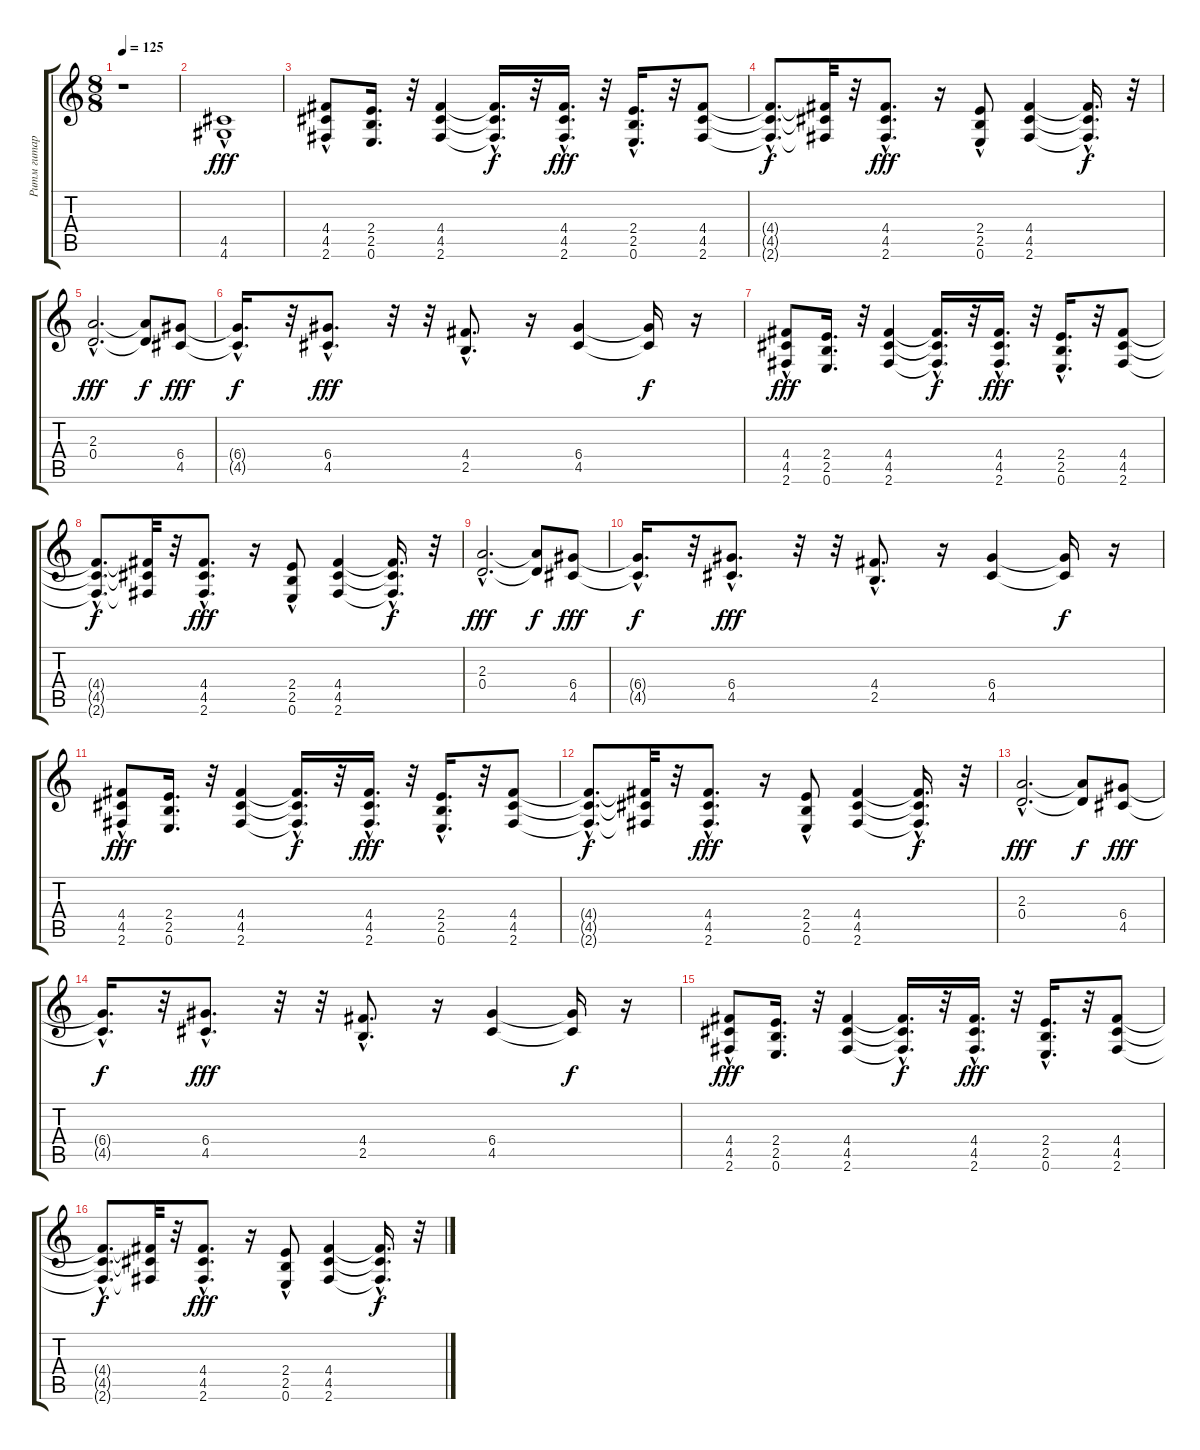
\track ("Ритм гитара" "Ритм гитар") {instrument distortionguitar}
\staff {score tabs}
\tuning (E4 B3 G3 D3 A2 E2) {hide}
\ts (8 8)
\tempo 125
\clef g2
\ks c
r.1{dy f} |
(4.5 4.6{hac}).1{dy fff} |
(4.4{hac} 4.5{hac} 2.6).8 (2.4 2.5 0.6).16{d} r.32 (4.4 4.5 2.6).4 (4.4{t} 4.5{hac t} 2.6{hac t}).16{d dy f} r.32 (4.4{hac} 4.5{hac} 2.6{hac}).16{d dy fff} r.32 (2.4 2.5 0.6{hac}).16{d} r.32 (4.4 4.5 2.6).8 |
(4.4{hac t} 4.5{hac t} 2.6{hac t}).8{d dy f} (4.4{t} 4.5{t} 2.6{t}).32 r.32 (4.4{hac} 4.5{hac} 2.6{hac}).8{d dy fff} r.16 (2.4{hac} 2.5{hac} 0.6).8 (4.4 4.5 2.6).4 (4.4{hac t} 4.5{t} 2.6{hac t}).16{d dy f} r.32 |
(2.3{hac} 0.4{hac}).2{d dy fff} (2.3{t} 0.4{t}).8{dy f} (6.4 4.5).8{dy fff} |
(6.4{hac t} 4.5{hac t}).16{d dy f} r.32 (6.4{hac} 4.5{hac}).8{d dy fff} r.32 r.32 (4.4{hac} 2.5{hac}).8{d} r.16 (6.4 4.5).4 (6.4{t} 4.5{t}).16{dy f} r.16 |
(4.4{hac} 4.5{hac} 2.6).8{dy fff} (2.4 2.5 0.6).16{d} r.32 (4.4 4.5 2.6).4 (4.4{t} 4.5{hac t} 2.6{hac t}).16{d dy f} r.32 (4.4{hac} 4.5{hac} 2.6{hac}).16{d dy fff} r.32 (2.4 2.5 0.6{hac}).16{d} r.32 (4.4 4.5 2.6).8 |
(4.4{hac t} 4.5{hac t} 2.6{hac t}).8{d dy f} (4.4{t} 4.5{t} 2.6{t}).32 r.32 (4.4{hac} 4.5{hac} 2.6{hac}).8{d dy fff} r.16 (2.4{hac} 2.5{hac} 0.6).8 (4.4 4.5 2.6).4 (4.4{hac t} 4.5{t} 2.6{hac t}).16{d dy f} r.32 |
(2.3{hac} 0.4{hac}).2{d dy fff} (2.3{t} 0.4{t}).8{dy f} (6.4 4.5).8{dy fff} |
(6.4{hac t} 4.5{hac t}).16{d dy f} r.32 (6.4{hac} 4.5{hac}).8{d dy fff} r.32 r.32 (4.4{hac} 2.5{hac}).8{d} r.16 (6.4 4.5).4 (6.4{t} 4.5{t}).16{dy f} r.16 |
(4.4{hac} 4.5{hac} 2.6).8{dy fff} (2.4 2.5 0.6).16{d} r.32 (4.4 4.5 2.6).4 (4.4{t} 4.5{hac t} 2.6{hac t}).16{d dy f} r.32 (4.4{hac} 4.5{hac} 2.6{hac}).16{d dy fff} r.32 (2.4 2.5 0.6{hac}).16{d} r.32 (4.4 4.5 2.6).8 |
(4.4{hac t} 4.5{hac t} 2.6{hac t}).8{d dy f} (4.4{t} 4.5{t} 2.6{t}).32 r.32 (4.4{hac} 4.5{hac} 2.6{hac}).8{d dy fff} r.16 (2.4{hac} 2.5{hac} 0.6).8 (4.4 4.5 2.6).4 (4.4{hac t} 4.5{t} 2.6{hac t}).16{d dy f} r.32 |
(2.3{hac} 0.4{hac}).2{d dy fff} (2.3{t} 0.4{t}).8{dy f} (6.4 4.5).8{dy fff} |
(6.4{hac t} 4.5{hac t}).16{d dy f} r.32 (6.4{hac} 4.5{hac}).8{d dy fff} r.32 r.32 (4.4{hac} 2.5{hac}).8{d} r.16 (6.4 4.5).4 (6.4{t} 4.5{t}).16{dy f} r.16 |
(4.4{hac} 4.5{hac} 2.6).8{dy fff} (2.4 2.5 0.6).16{d} r.32 (4.4 4.5 2.6).4 (4.4{t} 4.5{hac t} 2.6{hac t}).16{d dy f} r.32 (4.4{hac} 4.5{hac} 2.6{hac}).16{d dy fff} r.32 (2.4 2.5 0.6{hac}).16{d} r.32 (4.4 4.5 2.6).8 |
(4.4{hac t} 4.5{hac t} 2.6{hac t}).8{d dy f} (4.4{t} 4.5{t} 2.6{t}).32 r.32 (4.4{hac} 4.5{hac} 2.6{hac}).8{d dy fff} r.16 (2.4{hac} 2.5{hac} 0.6).8 (4.4 4.5 2.6).4 (4.4{hac t} 4.5{t} 2.6{hac t}).16{d dy f} r.32
